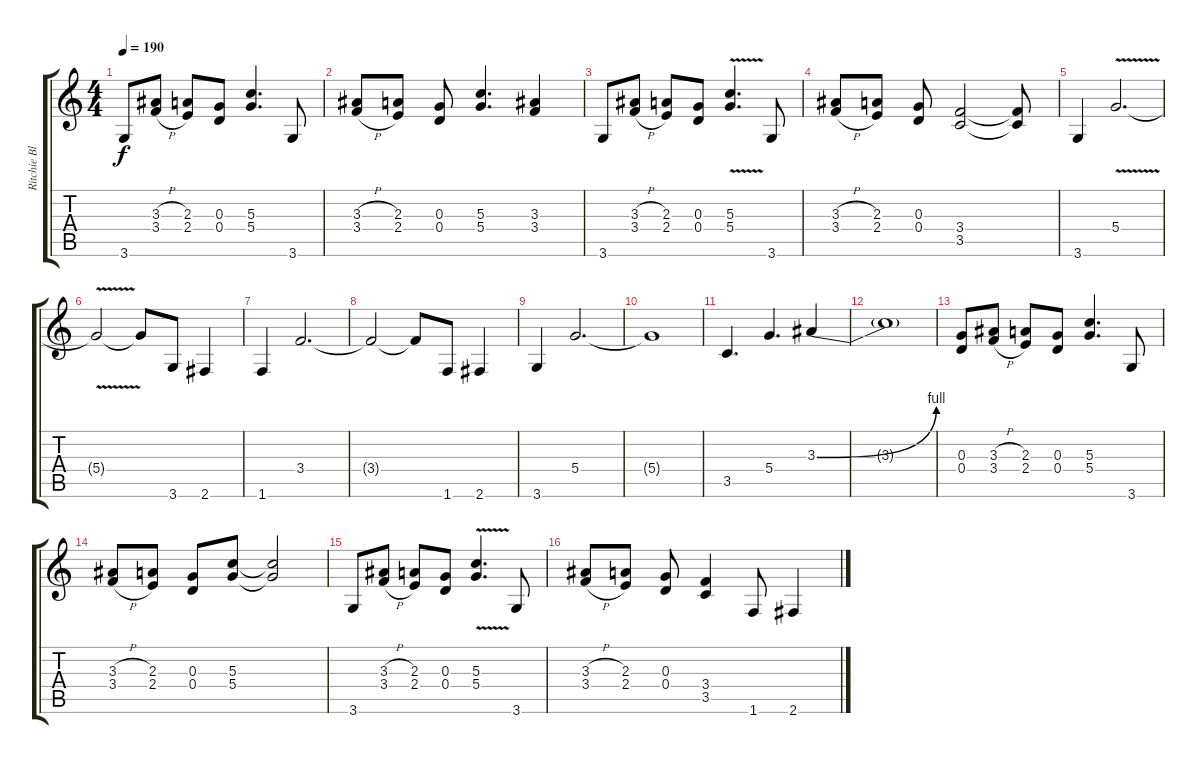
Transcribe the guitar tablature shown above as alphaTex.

\track ("Ritchie Blackmore" "Ritchie Bl") {instrument overdrivenguitar}
\staff {score tabs}
\tuning (E4 B3 G3 D3 A2 E2) {hide}
\ts (4 4)
\tempo 190
\clef g2
\ks c
3.6.8{dy f} (3.3{h} 3.4{h}).8 (2.3 2.4).8 (0.3 0.4).8 (5.3 5.4).4{d} 3.6.8 |
(3.3{h} 3.4{h}).8 (2.3 2.4).8 (0.3 0.4).8 (5.3 5.4).4{d} (3.3 3.4).4 |
3.6.8 (3.3{h} 3.4{h}).8 (2.3 2.4).8 (0.3 0.4).8 (5.3{v} 5.4{v}).4{d} 3.6.8 |
(3.3{h} 3.4{h}).8 (2.3 2.4).8 (0.3 0.4).8 (3.4 3.5).2 (3.4{t} 3.5{t}).8 |
3.6.4 5.4{v}.2{d} |
5.4{t}.2 5.4{t}.8 3.6.8 2.6.4 |
1.6.4 3.4.2{d} |
3.4{t}.2 3.4{t}.8 1.6.8 2.6.4 |
3.6.4 5.4.2{d} |
5.4{t}.1 |
3.5.4{d} 5.4.4{d} 3.3{be (bend 0 0 60 4)}.4 |
3.3{t}.1 |
(0.3 0.4).8 (3.3{h} 3.4{h}).8 (2.3 2.4).8 (0.3 0.4).8 (5.3 5.4).4{d} 3.6.8 |
(3.3{h} 3.4{h}).8 (2.3 2.4).8 (0.3 0.4).8 (5.3 5.4).8 (5.3{t} 5.4{t}).2 |
3.6.8 (3.3{h} 3.4{h}).8 (2.3 2.4).8 (0.3 0.4).8 (5.3{v} 5.4{v}).4{d} 3.6.8 |
(3.3{h} 3.4{h}).8 (2.3 2.4).8 (0.3 0.4).8 (3.4 3.5).4 1.6.8 2.6.4
